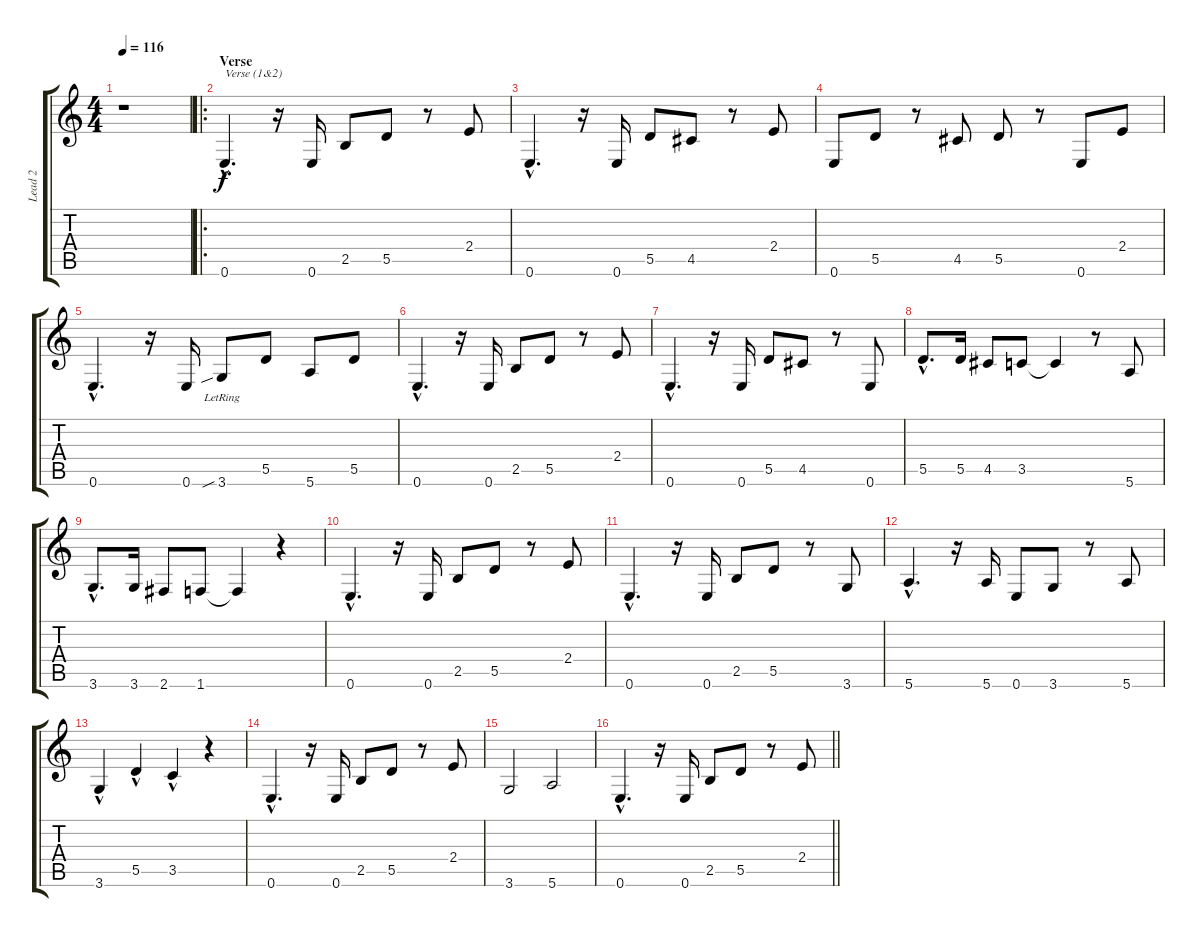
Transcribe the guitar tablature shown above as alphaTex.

\track ("Lead 2" "Lead 2") {instrument overdrivenguitar}
\staff {score tabs}
\tuning (E4 B3 G3 D3 A2 E2) {hide}
\ts (4 4)
\tempo 116
\clef g2
\ks c
r.1{dy f} |
\ro
\section ("" "Verse")
0.6{hac}.4{d txt "Verse (1&2)"} r.16 0.6.16 2.5.8 5.5.8 r.8 2.4.8 |
0.6{hac}.4{d} r.16 0.6.16 5.5.8 4.5.8 r.8 2.4.8 |
0.6.8 5.5.8 r.8 4.5.8 5.5.8 r.8 0.6.8 2.4.8 |
0.6{hac}.4{d} r.16 0.6.16 3.6{sib lr}.8 5.5.8 5.6.8 5.5.8 |
0.6{hac}.4{d} r.16 0.6.16 2.5.8 5.5.8 r.8 2.4.8 |
0.6{hac}.4{d} r.16 0.6.16 5.5.8 4.5.8 r.8 0.6.8 |
5.5{hac}.8{d} 5.5.16 4.5.8 3.5.8 3.5{t}.4 r.8 5.6.8 |
3.6{hac}.8{d} 3.6.16 2.6.8 1.6.8 1.6{t}.4 r.4 |
0.6{hac}.4{d} r.16 0.6.16 2.5.8 5.5.8 r.8 2.4.8 |
0.6{hac}.4{d} r.16 0.6.16 2.5.8 5.5.8 r.8 3.6.8 |
5.6{hac}.4{d} r.16 5.6.16 0.6.8 3.6.8 r.8 5.6.8 |
3.6{hac}.4 5.5{hac}.4 3.5{hac}.4 r.4 |
0.6{hac}.4{d} r.16 0.6.16 2.5.8 5.5.8 r.8 2.4.8 |
3.6.2 5.6.2 |
\barLineRight lightlight
0.6{hac}.4{d} r.16 0.6.16 2.5.8 5.5.8 r.8 2.4.8
